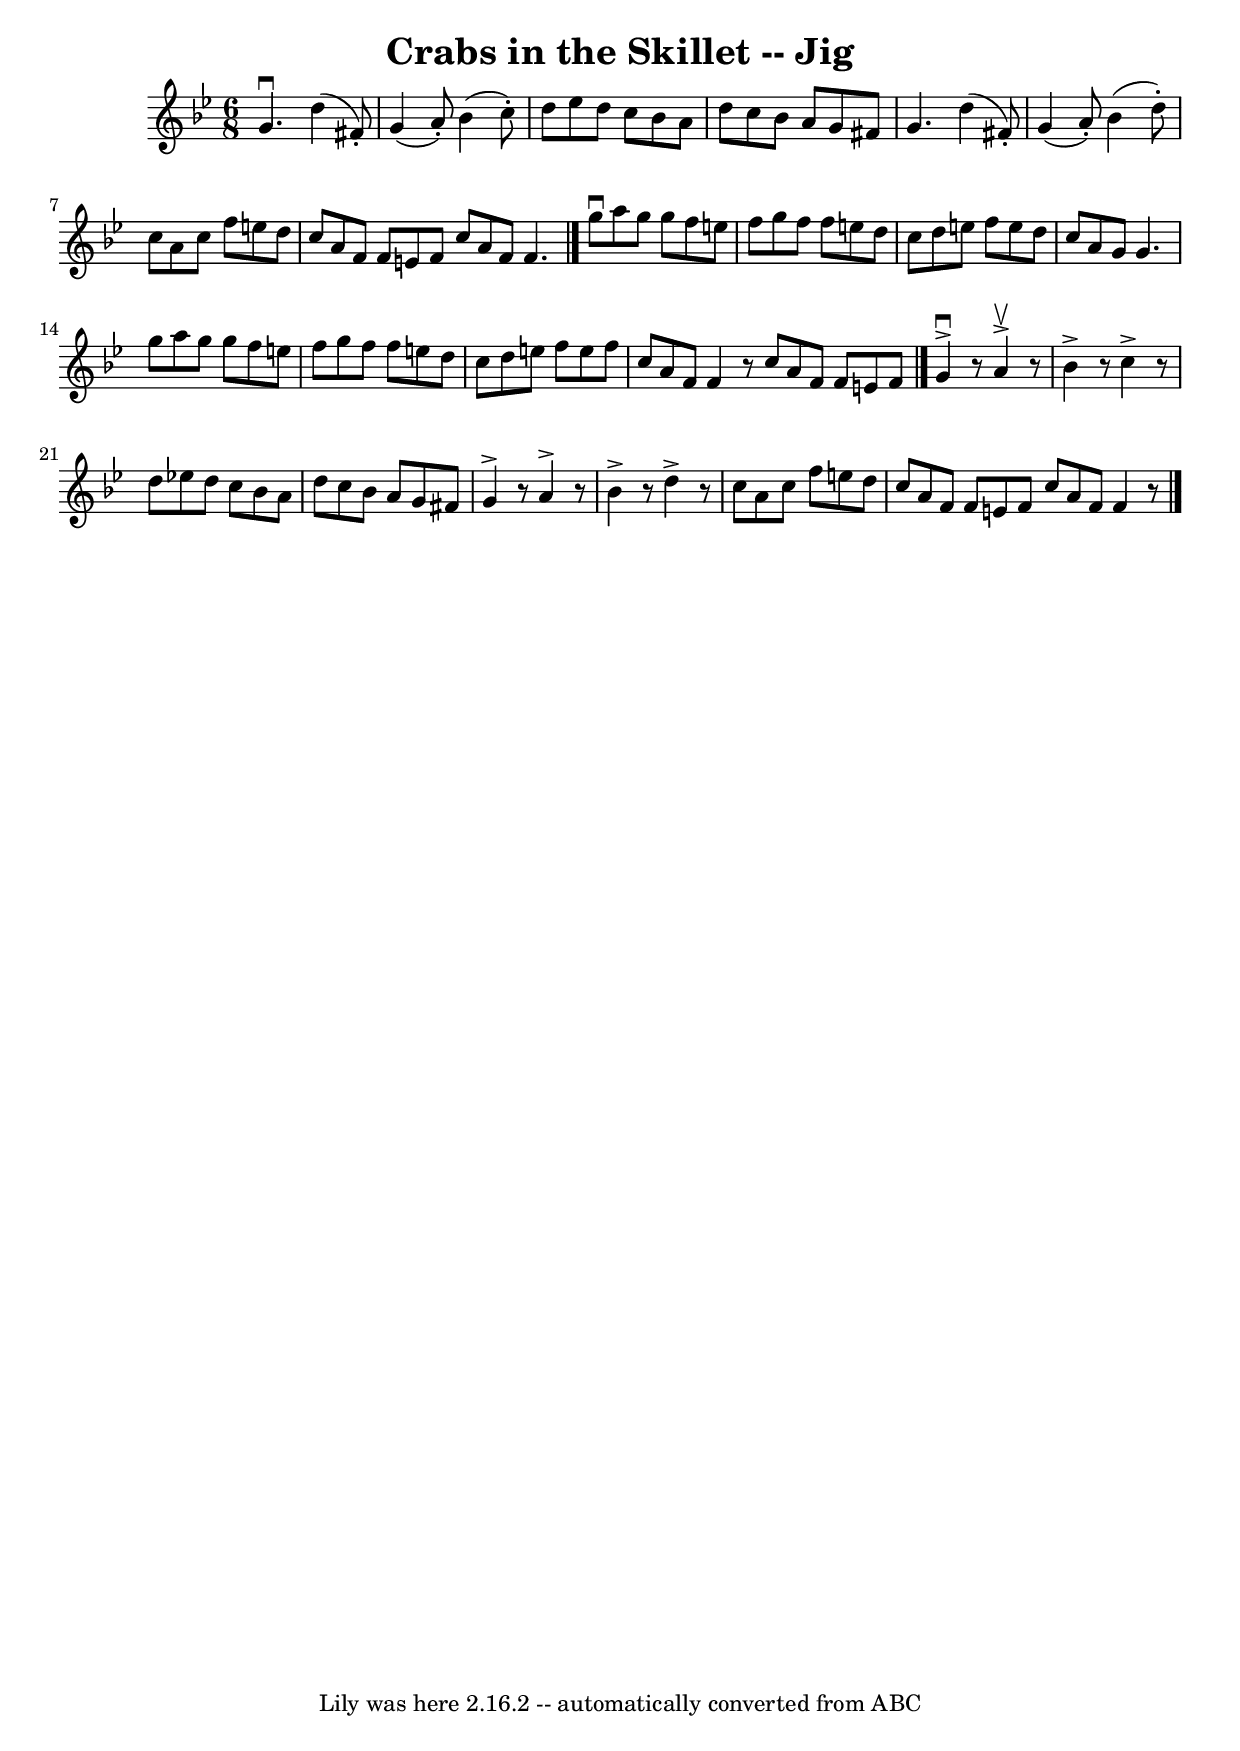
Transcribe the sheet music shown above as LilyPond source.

\version "2.16.2"
\include "Mammoth.ily"
\header {
	%% book = "Ryan's Mammoth Collection"
	crossRefNumber = "1"
	footnotes = ""
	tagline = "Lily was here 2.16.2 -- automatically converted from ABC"
	title = "Crabs in the Skillet -- Jig"
}
voicedefault =  {


\time 6/8 
\key c \dorian g'4.^\downbow d''4 (fis'8 -.) |
 g'4 
(a'8 -.) bes'4 (c''8 -.) |
 d''8 ees''8 d''8 c''8  
 bes'8 a'8  |
 d''8 c''8 bes'8 a'8 g'8 fis'8  
|
 g'4. d''4 (fis'8 -.) |
 g'4 (a'8 -.) bes'4 
(d''8 -.) |
 c''8 a'8 c''8 f''8 e''8 d''8  |
 
 c''8 a'8 f'8 f'8 e'8 f'8  \bar ":|" c''8 a'8 f'8    
f'4.    \bar "|." g''8^\downbow a''8 g''8 g''8 f''8 e''8  
|
 f''8 g''8 f''8 f''8 e''8 d''8  |
 c''8    
d''8 e''8 f''8 e''8 d''8  |
 c''8 a'8 g'8 g'4.    
|
 g''8 a''8 g''8 g''8 f''8 e''8  |
 f''8    
g''8 f''8 f''8 e''8 d''8  |
 c''8 d''8 e''8 f''8   
 e''8 f''8  |
 c''8 a'8 f'8 f'4    r8 \bar ":|" c''8    
a'8 f'8 f'8 e'8 f'8  \bar "|." g'4^\downbow^\accent   r8 a'4 
^\upbow^\accent   r8   |
 bes'4^\accent   r8 c''4^\accent   r8 
|
 d''8 ees''!8 d''8 c''8 bes'8 a'8  |
 d''8    
c''8 bes'8 a'8 g'8 fis'8  |
 g'4^\accent   r8 a'4 
^\accent   r8 |
 bes'4^\accent   r8 d''4^\accent   r8 |
   
c''8 a'8 c''8 f''8 e''8 d''8  |
 c''8 a'8 f'8    
f'8 e'8 f'8  \bar ":|" c''8 a'8 f'8 f'4    r8   \bar "|."   
}

\score{
    <<

	\context Staff="default"
	{
	    \voicedefault 
	}

    >>
	\layout {
	}
	\midi {}
}
